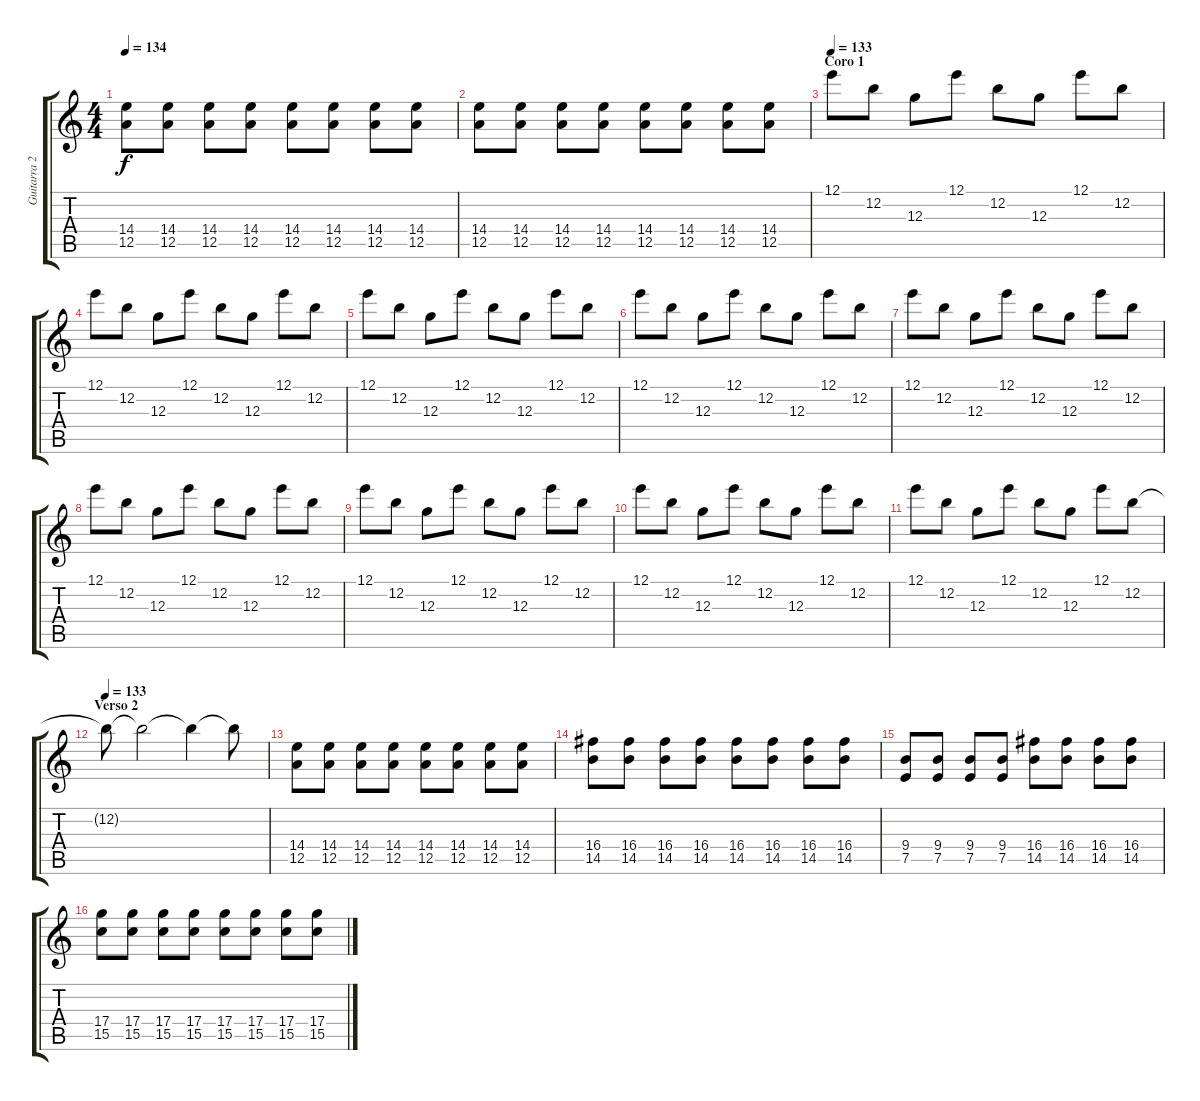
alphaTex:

\track ("Guitarra 2" "Guitarra 2") {instrument distortionguitar}
\staff {score tabs}
\tuning (E4 B3 G3 D3 A2 E2) {hide}
\ts (4 4)
\tempo 134
\clef g2
\ks c
(14.4 12.5).8{dy f} (14.4 12.5).8 (14.4 12.5).8 (14.4 12.5).8 (14.4 12.5).8 (14.4 12.5).8 (14.4 12.5).8 (14.4 12.5).8 |
(14.4 12.5).8 (14.4 12.5).8 (14.4 12.5).8 (14.4 12.5).8 (14.4 12.5).8 (14.4 12.5).8 (14.4 12.5).8 (14.4 12.5).8 |
\section ("" "Coro 1")
\tempo 133
12.1.8{volume 13} 12.2.8 12.3.8 12.1.8 12.2.8 12.3.8 12.1.8 12.2.8 |
12.1.8 12.2.8 12.3.8 12.1.8 12.2.8 12.3.8 12.1.8 12.2.8 |
12.1.8 12.2.8 12.3.8 12.1.8 12.2.8 12.3.8 12.1.8 12.2.8 |
12.1.8 12.2.8 12.3.8 12.1.8 12.2.8 12.3.8 12.1.8 12.2.8 |
12.1.8 12.2.8 12.3.8 12.1.8 12.2.8 12.3.8 12.1.8 12.2.8 |
12.1.8 12.2.8 12.3.8 12.1.8 12.2.8 12.3.8 12.1.8 12.2.8 |
12.1.8 12.2.8 12.3.8 12.1.8 12.2.8 12.3.8 12.1.8 12.2.8 |
12.1.8 12.2.8 12.3.8 12.1.8 12.2.8 12.3.8 12.1.8 12.2.8 |
12.1.8 12.2.8 12.3.8 12.1.8 12.2.8 12.3.8 12.1.8 12.2.8 |
\section ("" "Verso 2")
\tempo 133
12.2{t}.8 12.2{t}.2 12.2{t}.4{volume 10} 12.2{t}.8 |
(14.4 12.5).8{volume 9} (14.4 12.5).8 (14.4 12.5).8 (14.4 12.5).8 (14.4 12.5).8 (14.4 12.5).8 (14.4 12.5).8 (14.4 12.5).8 |
(16.4 14.5).8 (16.4 14.5).8 (16.4 14.5).8 (16.4 14.5).8 (16.4 14.5).8 (16.4 14.5).8 (16.4 14.5).8 (16.4 14.5).8 |
(9.4 7.5).8 (9.4 7.5).8 (9.4 7.5).8 (9.4 7.5).8 (16.4 14.5).8 (16.4 14.5).8 (16.4 14.5).8 (16.4 14.5).8 |
(17.4 15.5).8 (17.4 15.5).8 (17.4 15.5).8 (17.4 15.5).8 (17.4 15.5).8 (17.4 15.5).8 (17.4 15.5).8 (17.4 15.5).8
